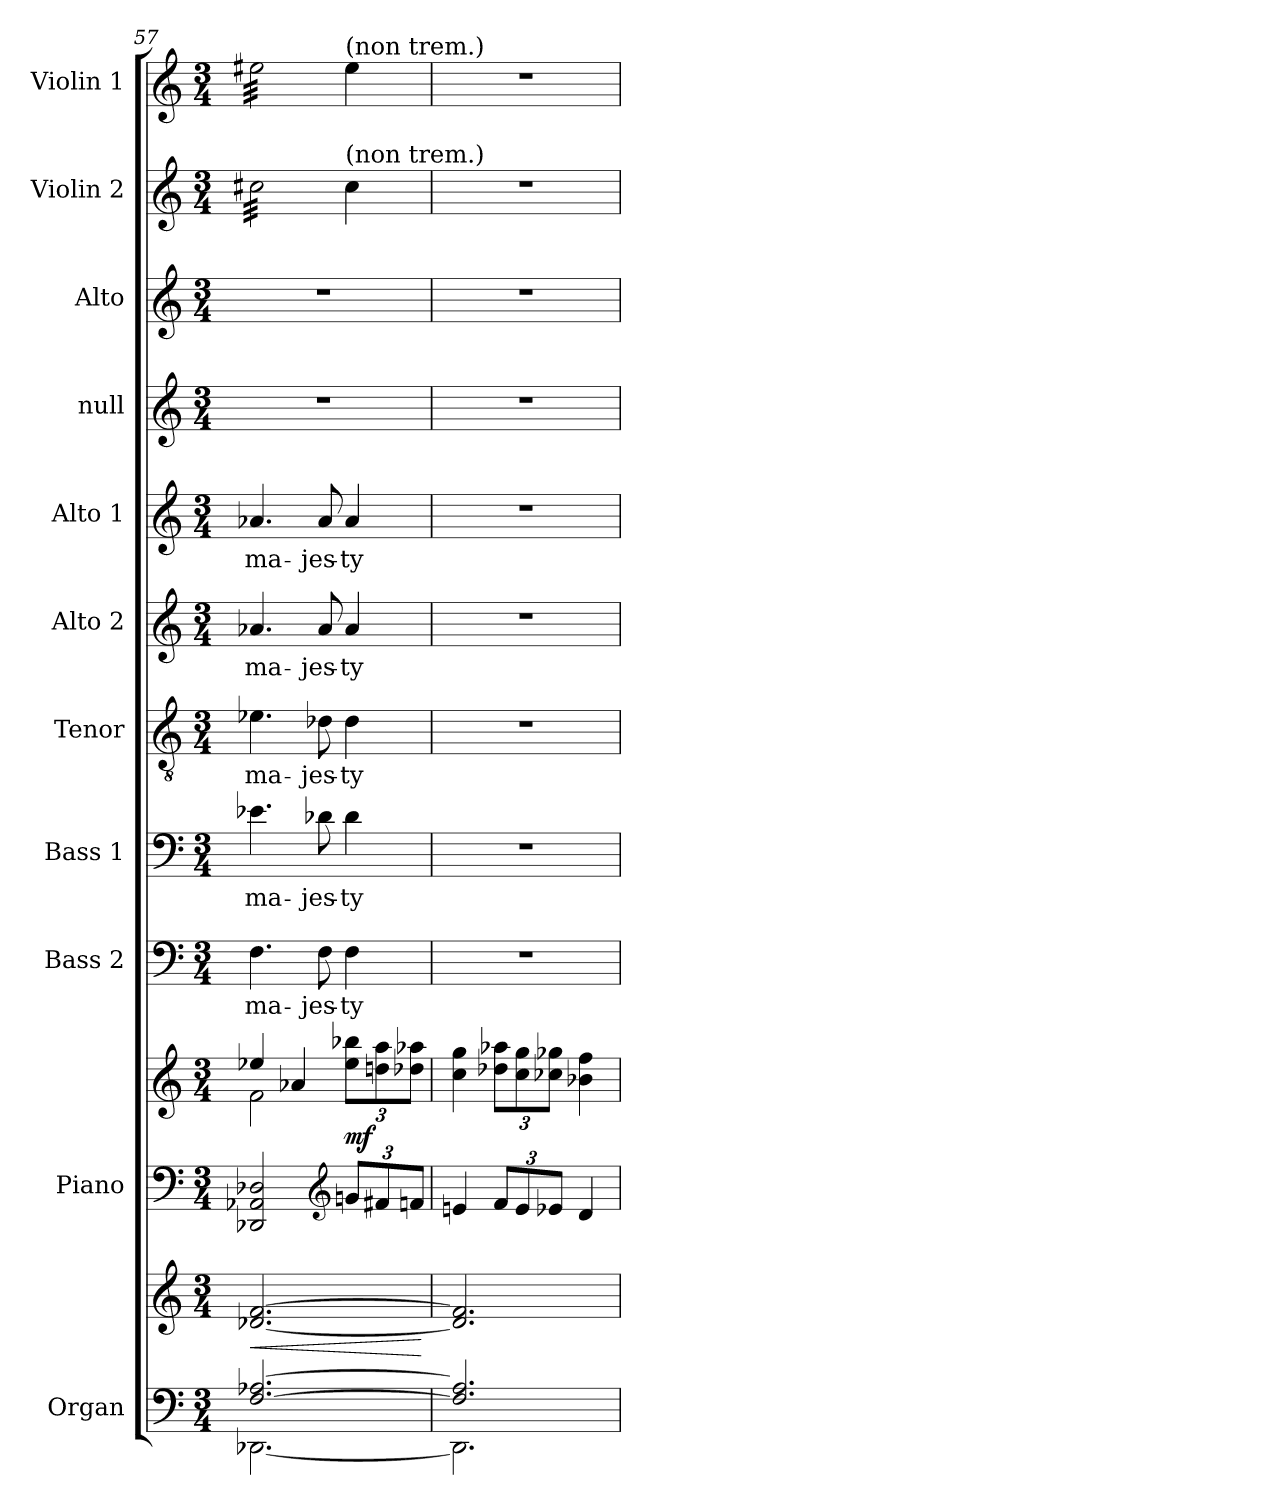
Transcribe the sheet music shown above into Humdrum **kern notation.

**kern	**kern	**dynam	**kern	**kern	**dynam	**kern	**text	**kern	**text	**kern	**text	**kern	**text	**kern	**text	**kern	**kern	**kern	**kern
*part11	*part11	*part11	*part10	*part10	*part10	*part9	*part9	*part8	*part8	*part7	*part7	*part6	*part6	*part5	*part5	*part4	*part3	*part2	*part1
*staff13	*staff12	*staff12/13	*staff11	*staff10	*staff10/11	*staff9	*staff9	*staff8	*staff8	*staff7	*staff7	*staff6	*staff6	*staff5	*staff5	*staff4	*staff3	*staff2	*staff1
*I"Organ	*	*	*I"Piano	*	*	*I"Bass 2	*	*I"Bass 1	*	*I"Tenor	*	*I"Alto 2	*	*I"Alto 1	*	*I"null	*I"Alto	*I"Violin 2	*I"Violin 1
*I'Org.	*	*	*	*	*	*I'B. 2	*	*I'B. 1	*	*I'T.	*	*I'A. 2	*	*I'A. 1	*	*	*	*I'Vln. 2	*I'Vln. 1
*clefF4	*clefG2	*	*clefF4	*clefG2	*	*clefF4	*	*clefF4	*	*clefGv2	*	*clefG2	*	*clefG2	*	*clefG2	*clefG2	*clefG2	*clefG2
*k[]	*k[]	*	*k[]	*k[]	*	*k[]	*	*k[]	*	*k[]	*	*k[]	*	*k[]	*	*k[]	*k[]	*k[]	*k[]
*M3/4	*M3/4	*	*M3/4	*M3/4	*	*M3/4	*	*M3/4	*	*M3/4	*	*M3/4	*	*M3/4	*	*M3/4	*M3/4	*M3/4	*M3/4
=57	=57	=57	=57	=57	=57	=57	=57	=57	=57	=57	=57	=57	=57	=57	=57	=57	=57	=57	=57
*^	*	*	*	*	*	*	*	*	*	*	*	*	*	*	*	*	*	*	*
!	!	!	!LO:HP:b	!	!	!	!	!LO:LY:b	!	!LO:LY:b	!	!LO:LY:b	!	!LO:LY:b	!	!LO:LY:b	!	!	!	!
*	*	*	*	*	*^	*	*	*	*	*	*	*	*	*	*	*	*	*	*	*
*	*	*	*	*	*	*	*	*	*	*	*	*	*	*	*	*	*	*	*	*tremolo	*
*	*	*	*	*	*	*	*	*	*	*	*	*	*	*	*	*	*	*	*	*	*tremolo
[2.F/ [2.A-X/	[2.DD-X\	[2.d-X/ [2.f/	<	2DD-X/ 2AA-X/ 2D-X/	4ee-X/	2f\	.	4.F\	ma-	4.e-X\	ma-	4.e-X\	ma-	4.a-X/	ma-	4.a-X/	ma-	2.r	2.r	32cc#X\LLL	32ee#X\LLL
.	.	.	.	.	.	.	.	.	.	.	.	.	.	.	.	.	.	.	.	32cc#X\	32ee#X\
.	.	.	.	.	.	.	.	.	.	.	.	.	.	.	.	.	.	.	.	32cc#X\	32ee#X\
.	.	.	.	.	.	.	.	.	.	.	.	.	.	.	.	.	.	.	.	32cc#X\	32ee#X\
.	.	.	.	.	.	.	.	.	.	.	.	.	.	.	.	.	.	.	.	32cc#X\	32ee#X\
.	.	.	.	.	.	.	.	.	.	.	.	.	.	.	.	.	.	.	.	32cc#X\	32ee#X\
.	.	.	.	.	.	.	.	.	.	.	.	.	.	.	.	.	.	.	.	32cc#X\	32ee#X\
.	.	.	.	.	.	.	.	.	.	.	.	.	.	.	.	.	.	.	.	32cc#X\	32ee#X\
.	.	.	.	.	4a-X/	.	.	.	.	.	.	.	.	.	.	.	.	.	.	32cc#X\	32ee#X\
.	.	.	.	.	.	.	.	.	.	.	.	.	.	.	.	.	.	.	.	32cc#X\	32ee#X\
.	.	.	.	.	.	.	.	.	.	.	.	.	.	.	.	.	.	.	.	32cc#X\	32ee#X\
.	.	.	.	.	.	.	.	.	.	.	.	.	.	.	.	.	.	.	.	32cc#X\	32ee#X\
!	!	!	!	!	!	!	!	!	!LO:LY:b	!	!LO:LY:b	!	!LO:LY:b	!	!LO:LY:b	!	!LO:LY:b	!	!	!	!
.	.	.	.	.	.	.	.	8F\	-jes-	8d-X\	-jes-	8d-X\	-jes-	8a-/	-jes-	8a-/	-jes-	.	.	32cc#X\	32ee#X\
.	.	.	.	.	.	.	.	.	.	.	.	.	.	.	.	.	.	.	.	32cc#X\	32ee#X\
.	.	.	.	.	.	.	.	.	.	.	.	.	.	.	.	.	.	.	.	32cc#X\	32ee#X\
.	.	.	.	.	.	.	.	.	.	.	.	.	.	.	.	.	.	.	.	32cc#X\JJJ	32ee#X\JJJ
*	*	*	*	*	*	*	*	*	*	*	*	*	*	*	*	*	*	*	*	*	*Xtremolo
*	*	*	*	*	*	*	*	*	*	*	*	*	*	*	*	*	*	*	*	*Xtremolo	*
*	*	*	*	*clefG2	*	*	*	*	*	*	*	*	*	*	*	*	*	*	*	*	*
*	*	*	*	*Xbrackettup	*Xbrackettup	*	*	*	*	*	*	*	*	*	*	*	*	*	*	*	*
!	!	!	!	!	!	!	!	!	!	!	!	!	!	!	!	!	!	!	!	!	!LO:TX:a:t=(non trem.)
!	!	!	!	!	!	!	!	!	!	!	!	!	!	!	!	!	!	!	!	!LO:TX:a:t=(non trem.)	!
!	!	!	!	!	!	!	!LO:DY:b	!	!LO:LY:b	!	!LO:LY:b	!	!LO:LY:b	!	!LO:LY:b	!	!LO:LY:b	!	!	!	!
.	.	.	.	12gn/L	12ee-\ 12bb-X\L	4ryy	mf	4F\	-ty	4d-\	-ty	4d-\	-ty	4a-/	-ty	4a-/	-ty	.	.	4cc#\	4ee#\
.	.	.	.	12f#X/	12ddn\ 12aa\	.	.	.	.	.	.	.	.	.	.	.	.	.	.	.	.
.	.	.	.	12fn/J	12dd-X\ 12aa-X\J	.	.	.	.	.	.	.	.	.	.	.	.	.	.	.	.
*v	*v	*	*	*	*v	*v	*	*	*	*	*	*	*	*	*	*	*	*	*	*	*
.	.	[	.	.	.	.	.	.	.	.	.	.	.	.	.	.	.	.	.
=58	=58	=58	=58	=58	=58	=58	=58	=58	=58	=58	=58	=58	=58	=58	=58	=58	=58	=58	=58
*^	*	*	*	*	*	*	*	*	*	*	*	*	*	*	*	*	*	*	*
2.F/] 2.A-/]	2.DD-\]	2.d-/] 2.f/]	.	4en/	4cc\ 4gg\	.	2.r	.	2.r	.	2.r	.	2.r	.	2.r	.	2.r	2.r	2.r	2.r
.	.	.	.	12f/L	12dd-X\ 12aa-X\L	.	.	.	.	.	.	.	.	.	.	.	.	.	.	.
.	.	.	.	12e/	12cc\ 12gg\	.	.	.	.	.	.	.	.	.	.	.	.	.	.	.
.	.	.	.	12e-X/J	12cc-X\ 12gg-X\J	.	.	.	.	.	.	.	.	.	.	.	.	.	.	.
.	.	.	.	4d/	4b-X\ 4ff\	.	.	.	.	.	.	.	.	.	.	.	.	.	.	.
*v	*v	*	*	*	*	*	*	*	*	*	*	*	*	*	*	*	*	*	*	*
=	=	=	=	=	=	=	=	=	=	=	=	=	=	=	=	=	=	=	=
*-	*-	*-	*-	*-	*-	*-	*-	*-	*-	*-	*-	*-	*-	*-	*-	*-	*-	*-	*-
